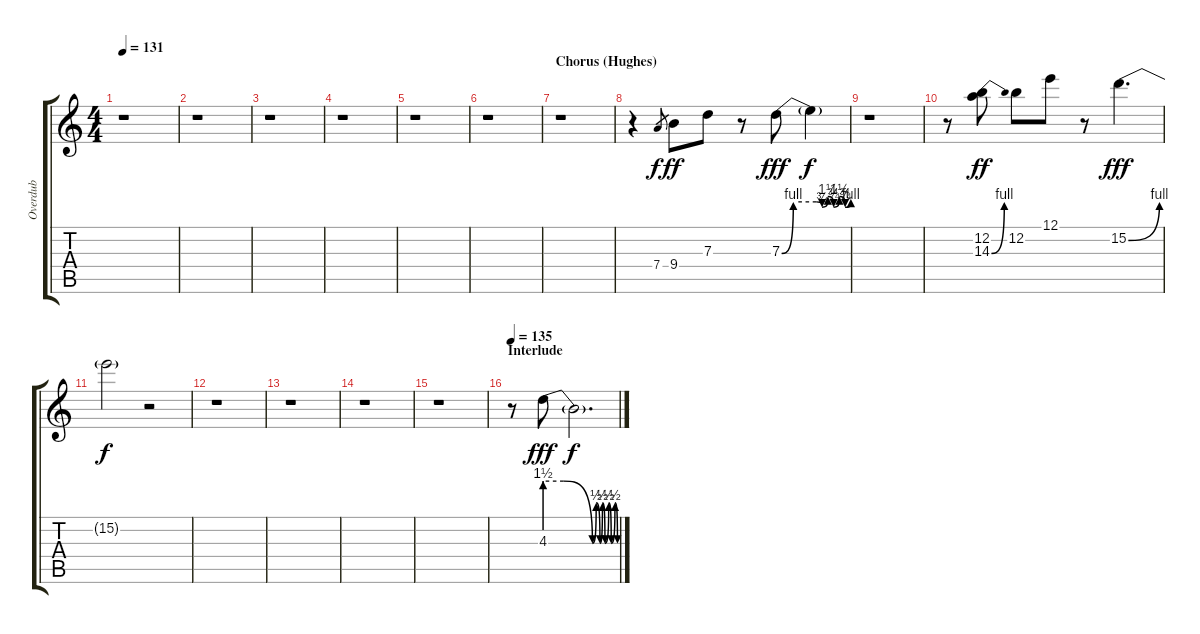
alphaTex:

\track ("Overdub" "Overdub") {instrument overdrivenguitar}
\staff {score tabs}
\tuning (E4 B3 G3 D3 A2 E2) {hide}
\ts (4 4)
\tempo 131
\clef g2
\ks c
r.1{dy f} |
r.1 |
r.1 |
r.1 |
r.1 |
r.1 |
\section ("" "Chorus (Hughes)")
r.1 |
r.4 7.4.8{gr} 9.4.8{dy ff} 7.3.8 r.8 7.3{be (custom 0 0 10 4 30 4 35 3 40 5 45 3 50 5 55 3 60 4)}.8{dy fff} 7.3{t}.4{dy f} |
r.1 |
r.8 (12.2 14.3{be (bend 0 0 60 4)}).8{dy ff} 12.2.8 12.1.8 r.8 15.2{be (bend 0 0 60 4)}.4{d dy fff} |
15.2{t}.2{dy f} r.2 |
r.1 |
r.1 |
r.1 |
r.1 |
\section ("" "Interlude")
\tempo 135
r.8{balance 0} 4.3{be (custom 0 6 15 6 38 0 41 2 44 0 46 2 48 0 51 2 53 0 56 2 58 0 60 0)}.8{dy fff balance 16} 4.3{t}.2{d dy f}
